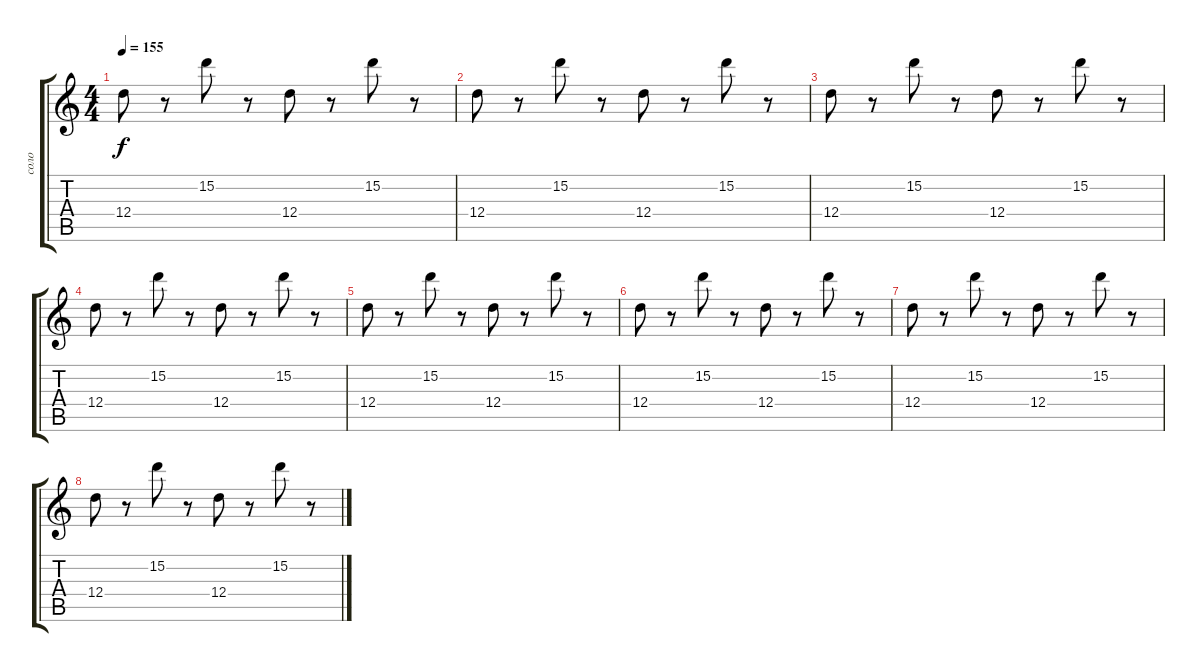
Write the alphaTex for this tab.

\track ("соло" "соло") {instrument overdrivenguitar}
\staff {score tabs}
\tuning (E4 B3 G3 D3 A2 E2) {hide}
\ts (4 4)
\tempo 155
\clef g2
\ks c
12.4.8{dy f instrument recorder} r.8 15.2.8 r.8 12.4.8 r.8 15.2.8 r.8 |
12.4.8{instrument recorder} r.8 15.2.8 r.8 12.4.8 r.8 15.2.8 r.8 |
12.4.8{instrument recorder} r.8 15.2.8 r.8 12.4.8 r.8 15.2.8 r.8 |
12.4.8{instrument recorder} r.8 15.2.8 r.8 12.4.8 r.8 15.2.8 r.8 |
12.4.8{instrument recorder} r.8 15.2.8 r.8 12.4.8 r.8 15.2.8 r.8 |
12.4.8{instrument recorder} r.8 15.2.8 r.8 12.4.8 r.8 15.2.8 r.8 |
12.4.8{instrument recorder} r.8 15.2.8 r.8 12.4.8 r.8 15.2.8 r.8 |
12.4.8{instrument recorder} r.8 15.2.8 r.8 12.4.8 r.8 15.2.8 r.8
